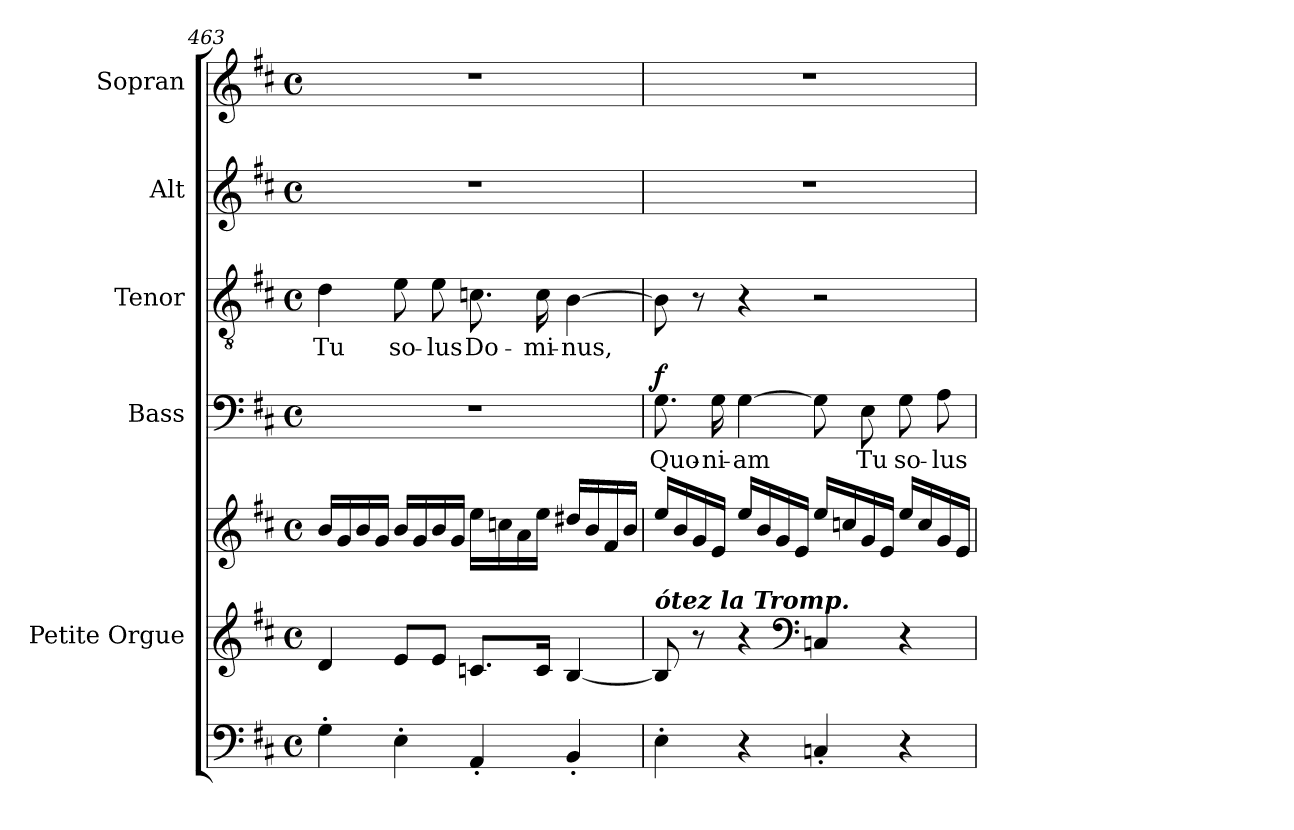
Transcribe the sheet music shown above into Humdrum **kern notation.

**kern	**kern	**kern	**kern	**text	**dynam	**kern	**text	**kern	**kern
*part6	*part5	*part5	*part4	*part4	*part4	*part3	*part3	*part2	*part1
*staff7	*staff6	*staff5	*staff4	*staff4	*staff4	*staff3	*staff3	*staff2	*staff1
*	*I"Petite Orgue	*	*I"Bass	*	*	*I"Tenor	*	*I"Alt	*I"Sopran
*	*I'Org. 1	*	*I'B.	*	*	*I'T.	*	*I'A.	*I'S.
*clefF4	*clefG2	*clefG2	*clefF4	*	*	*clefGv2	*	*clefG2	*clefG2
*k[f#c#]	*k[f#c#]	*k[f#c#]	*k[f#c#]	*	*	*k[f#c#]	*	*k[f#c#]	*k[f#c#]
*D:	*D:	*D:	*D:	*	*	*D:	*	*D:	*D:
*M4/4	*M4/4	*M4/4	*M4/4	*	*	*M4/4	*	*M4/4	*M4/4
*met(c)	*met(c)	*met(c)	*met(c)	*	*	*met(c)	*	*met(c)	*met(c)
=463	=463	=463	=463	=463	=463	=463	=463	=463	=463
!	!	!	!	!	!	!	!LO:LY:b	!	!
4G'>\	4d/	16b/LL	1r	.	.	4d\	Tu	1r	1r
.	.	16g/	.	.	.	.	.	.	.
.	.	16b/	.	.	.	.	.	.	.
.	.	16g/JJ	.	.	.	.	.	.	.
!	!	!	!	!	!	!	!LO:LY:b	!	!
4E'>\	8e/L	16b/LL	.	.	.	8e\	so-	.	.
.	.	16g/	.	.	.	.	.	.	.
!	!	!	!	!	!	!	!LO:LY:b	!	!
.	8e/J	16b/	.	.	.	8e\	-lus	.	.
.	.	16g/JJ	.	.	.	.	.	.	.
!	!	!	!	!	!	!	!LO:LY:b	!	!
4AA'</	8.cn/L	16ee\LL	.	.	.	8.cn\	Do-	.	.
.	.	16ccn\	.	.	.	.	.	.	.
.	.	16a\	.	.	.	.	.	.	.
!	!	!	!	!	!	!	!LO:LY:b	!	!
.	16c/Jk	16ee\JJ	.	.	.	16c\	-mi-	.	.
!	!	!	!	!	!	!	!LO:LY:b	!	!
4BB'</	[4B/	16dd#X/LL	.	.	.	[4B\	-nus,	.	.
.	.	16b/	.	.	.	.	.	.	.
.	.	16f#/	.	.	.	.	.	.	.
.	.	16b/JJ	.	.	.	.	.	.	.
!!LO:LB:g=z
=464	=464	=464	=464	=464	=464	=464	=464	=464	=464
!	!LO:TX:a:Bi:t=ótez la Tromp.	!	!	!	!	!	!	!	!
!	!	!	!	!LO:LY:b	!LO:DY:a	!	!	!	!
4E'>\	8B/]	16ee/LL	8.G\	Quo-	f	8B\]	.	1r	1r
.	.	16b/	.	.	.	.	.	.	.
.	8r	16g/	.	.	.	8r	.	.	.
!	!	!	!	!LO:LY:b	!	!	!	!	!
.	.	16e/JJ	16G\	-ni-	.	.	.	.	.
!	!	!	!	!LO:LY:b	!	!	!	!	!
4r	4r	16ee/LL	[4G\	-am	.	4r	.	.	.
.	.	16b/	.	.	.	.	.	.	.
.	.	16g/	.	.	.	.	.	.	.
.	.	16e/JJ	.	.	.	.	.	.	.
*	*clefF4	*	*	*	*	*	*	*	*
4Cn'</	4Cn/	16ee/LL	8G\]	.	.	2r	.	.	.
.	.	16ccn/	.	.	.	.	.	.	.
!	!	!	!	!LO:LY:b	!	!	!	!	!
.	.	16g/	8E\	Tu	.	.	.	.	.
.	.	16e/JJ	.	.	.	.	.	.	.
!	!	!	!	!LO:LY:b	!	!	!	!	!
4r	4r	16ee/LL	8G\	so-	.	.	.	.	.
.	.	16cc/	.	.	.	.	.	.	.
!	!	!	!	!LO:LY:b	!	!	!	!	!
.	.	16g/	8A\	-lus	.	.	.	.	.
.	.	16e/JJ	.	.	.	.	.	.	.
=	=	=	=	=	=	=	=	=	=
*-	*-	*-	*-	*-	*-	*-	*-	*-	*-
